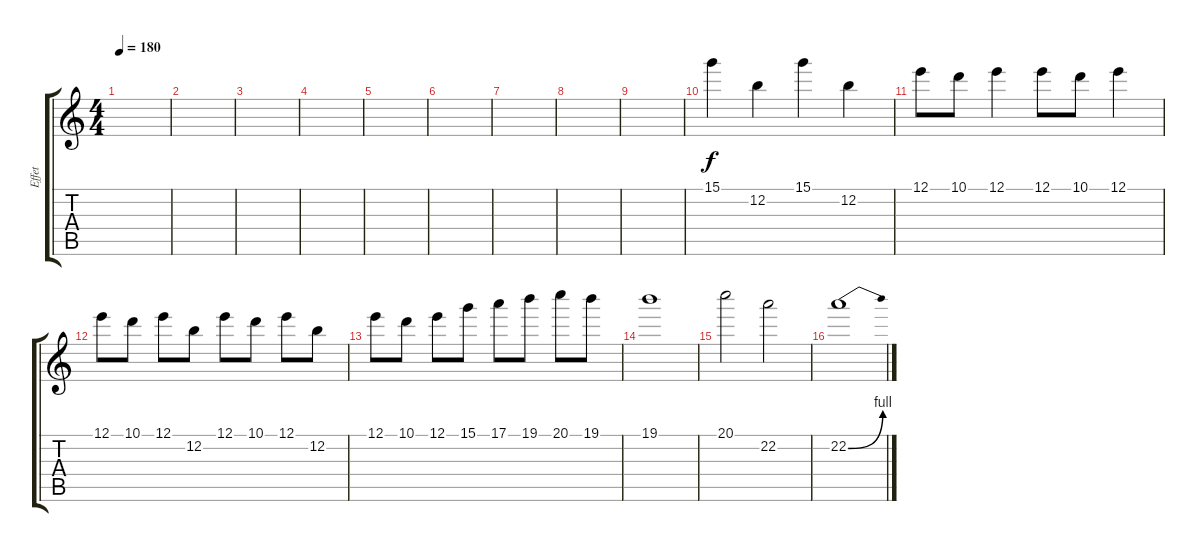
\track ("Effet" "Effet") {instrument overdrivenguitar}
\staff {score tabs}
\tuning (E4 B3 G3 D3 A2 E2) {hide}
\ts (4 4)
\tempo 180
\clef g2
\ks c
|
|
|
|
|
|
|
|
|
15.1.4 12.2.4 15.1.4 12.2.4 |
12.1.8 10.1.8 12.1.4 12.1.8 10.1.8 12.1.4 |
12.1.8 10.1.8 12.1.8 12.2.8 12.1.8 10.1.8 12.1.8 12.2.8 |
12.1.8 10.1.8 12.1.8 15.1.8 17.1.8 19.1.8 20.1.8 19.1.8 |
19.1.1 |
20.1.2 22.2.2 |
22.2{be (bend 0 0 60 4)}.1
